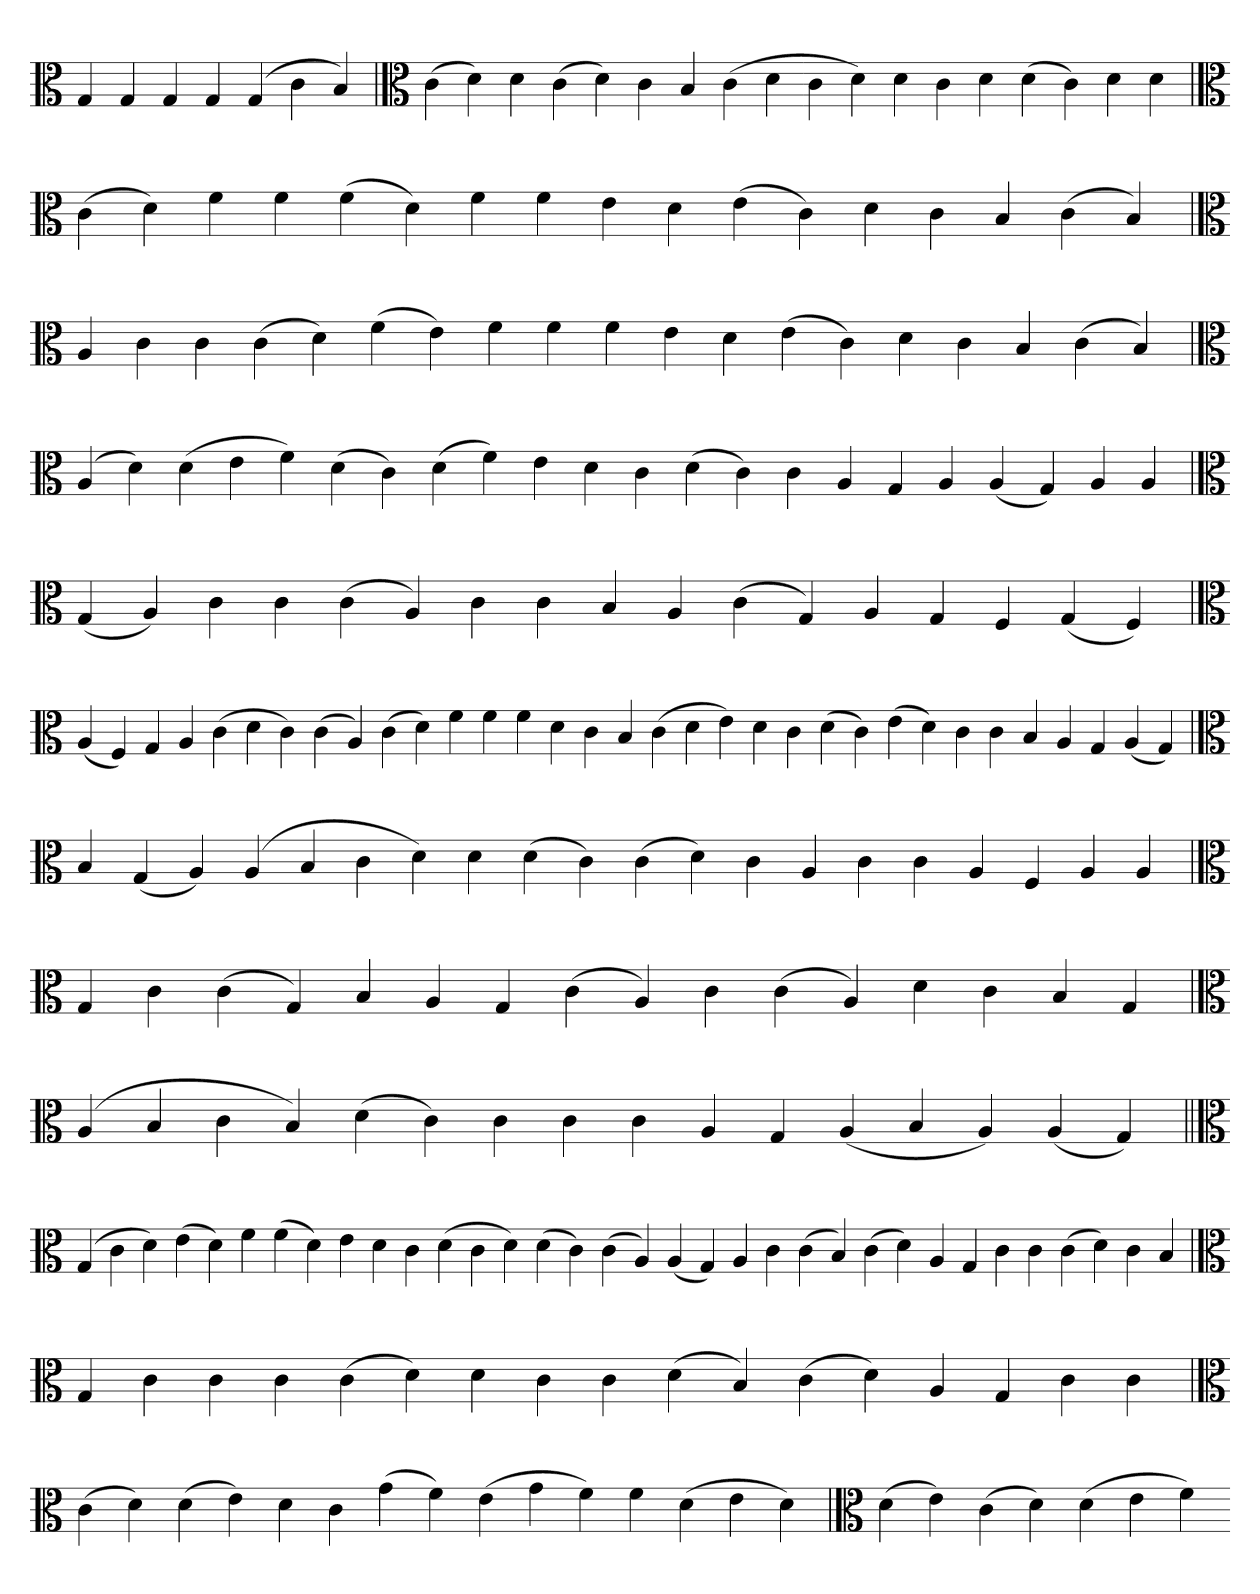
**kern
*part1
*staff1
*clefC3
=
4G
4G
4G
4G
(4G
4c
4B)
=`
*clefC3
(4c
4d)
4d
(4c
4d)
4c
4B
(4c
4d
4c
4d)
4d
4c
4d
(4d
4c)
4d
4d
=`
*clefC3
(4c
4d)
4f
4f
(4f
4d)
4f
4f
4e
4d
(4e
4c)
4d
4c
4B
(4c
4B)
=
*clefC3
4A
4c
4c
(4c
4d)
(4f
4e)
4f
4f
4f
4e
4d
(4e
4c)
4d
4c
4B
(4c
4B)
='
*clefC3
(4A
4d)
(4d
4e
4f)
(4d
4c)
(4d
4f)
4e
4d
4c
(4d
4c)
4c
4A
4G
4A
(4A
4G)
4A
4A
=`
*clefC3
(4G
4A)
4c
4c
(4c
4A)
4c
4c
4B
4A
(4c
4G)
4A
4G
4F
(4G
4F)
=
*clefC3
(4A
4F)
4G
4A
(4c
4d
4c)
(4c
4A)
(4c
4d)
4f
4f
4f
4d
4c
4B
(4c
4d
4e)
4d
4c
(4d
4c)
(4e
4d)
4c
4c
4B
4A
4G
(4A
4G)
='
*clefC3
4B
(4G
4A)
(4A
4B
4c
4d)
4d
(4d
4c)
(4c
4d)
4c
4A
4c
4c
4A
4F
4A
4A
=`
*clefC3
4G
4c
(4c
4G)
4B
4A
4G
(4c
4A)
4c
(4c
4A)
4d
4c
4B
4G
=`
*clefC3
(4A
4B
4c
4B)
(4d
4c)
4c
4c
4c
4A
4G
(4A
4B
4A)
(4A
4G)
=||
*clefC3
(4G
4c
4d)
(4e
4d)
4f
(4f
4d)
4e
4d
4c
(4d
4c
4d)
(4d
4c)
(4c
4A)
(4A
4G)
4A
4c
(4c
4B)
(4c
4d)
4A
4G
4c
4c
(4c
4d)
4c
4B
='
*clefC3
4G
4c
4c
4c
(4c
4d)
4d
4c
4c
(4d
4B)
(4c
4d)
4A
4G
4c
4c
=`
*clefC3
(4c
4d)
(4d
4e)
4d
4c
(4g
4f)
(4e
4g
4f)
4f
(4d
4e
4d)
=
*clefC3
(4d
4e)
(4c
4d)
(4d
4e
4f)
=-
*-
